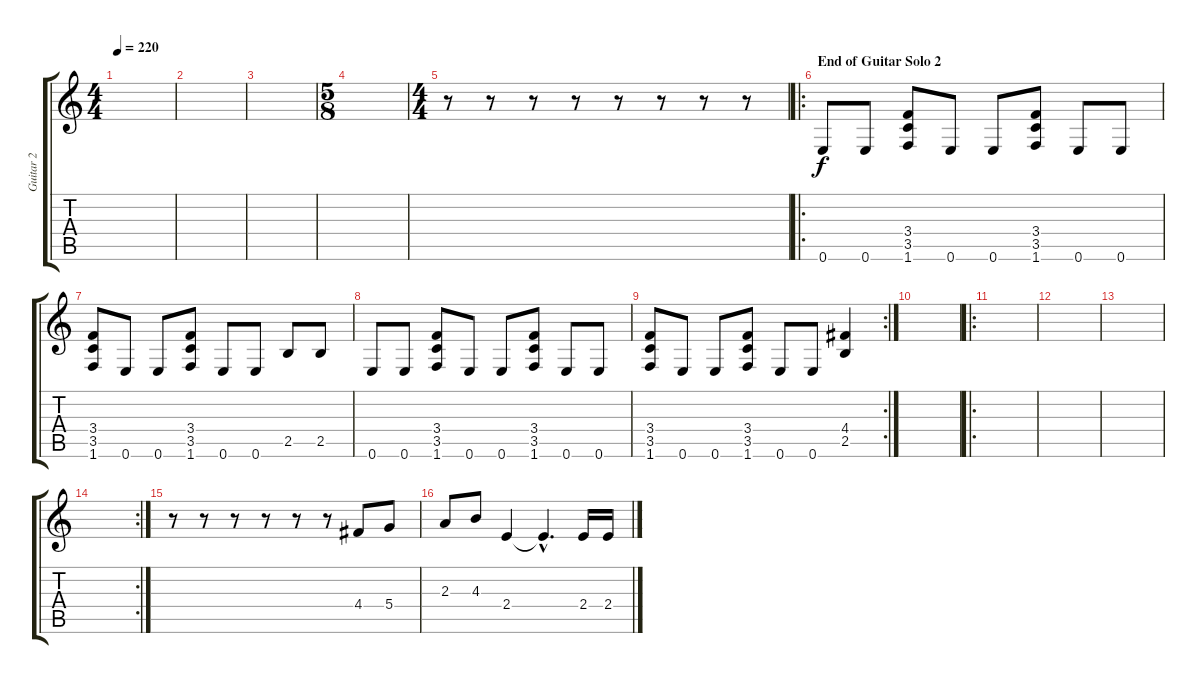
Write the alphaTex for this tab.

\track ("Guitar 2" "Guitar 2") {instrument distortionguitar}
\staff {score tabs}
\tuning (E4 B3 G3 D3 A2 E2) {hide}
\ts (4 4)
\tempo 220
\clef g2
\ks c
|
|
|
\ts (5 8)
|
\ts (4 4)
r.8 r.8 r.8 r.8 r.8 r.8 r.8 r.8 |
\ro
\section ("" "End of Guitar Solo 2")
0.6.8{instrument electricguitarmuted} 0.6.8 (3.4 3.5 1.6).8{instrument overdrivenguitar} 0.6.8{instrument electricguitarmuted} 0.6.8 (3.4 3.5 1.6).8{instrument overdrivenguitar} 0.6.8{instrument electricguitarmuted} 0.6.8 |
(3.4 3.5 1.6).8{instrument overdrivenguitar} 0.6.8{instrument electricguitarmuted} 0.6.8 (3.4 3.5 1.6).8{instrument overdrivenguitar} 0.6.8{instrument electricguitarmuted} 0.6.8 2.5.8{instrument distortionguitar} 2.5.8 |
0.6.8{instrument electricguitarmuted} 0.6.8 (3.4 3.5 1.6).8{instrument overdrivenguitar} 0.6.8{instrument electricguitarmuted} 0.6.8 (3.4 3.5 1.6).8{instrument overdrivenguitar} 0.6.8{instrument electricguitarmuted} 0.6.8 |
\rc 2
(3.4 3.5 1.6).8{instrument overdrivenguitar} 0.6.8{instrument electricguitarmuted} 0.6.8 (3.4 3.5 1.6).8{instrument overdrivenguitar} 0.6.8{instrument electricguitarmuted} 0.6.8 (4.4 2.5).4{instrument distortionguitar} |
|
\ro
|
|
|
\rc 2
|
r.8{instrument electricguitarmuted} r.8 r.8 r.8 r.8 r.8 4.4.8 5.4.8 |
2.3.8 4.3.8{instrument distortionguitar} 2.4.4{instrument overdrivenguitar} 2.4{hac t}.4{d} 2.4.16{instrument electricguitarmuted} 2.4.16
